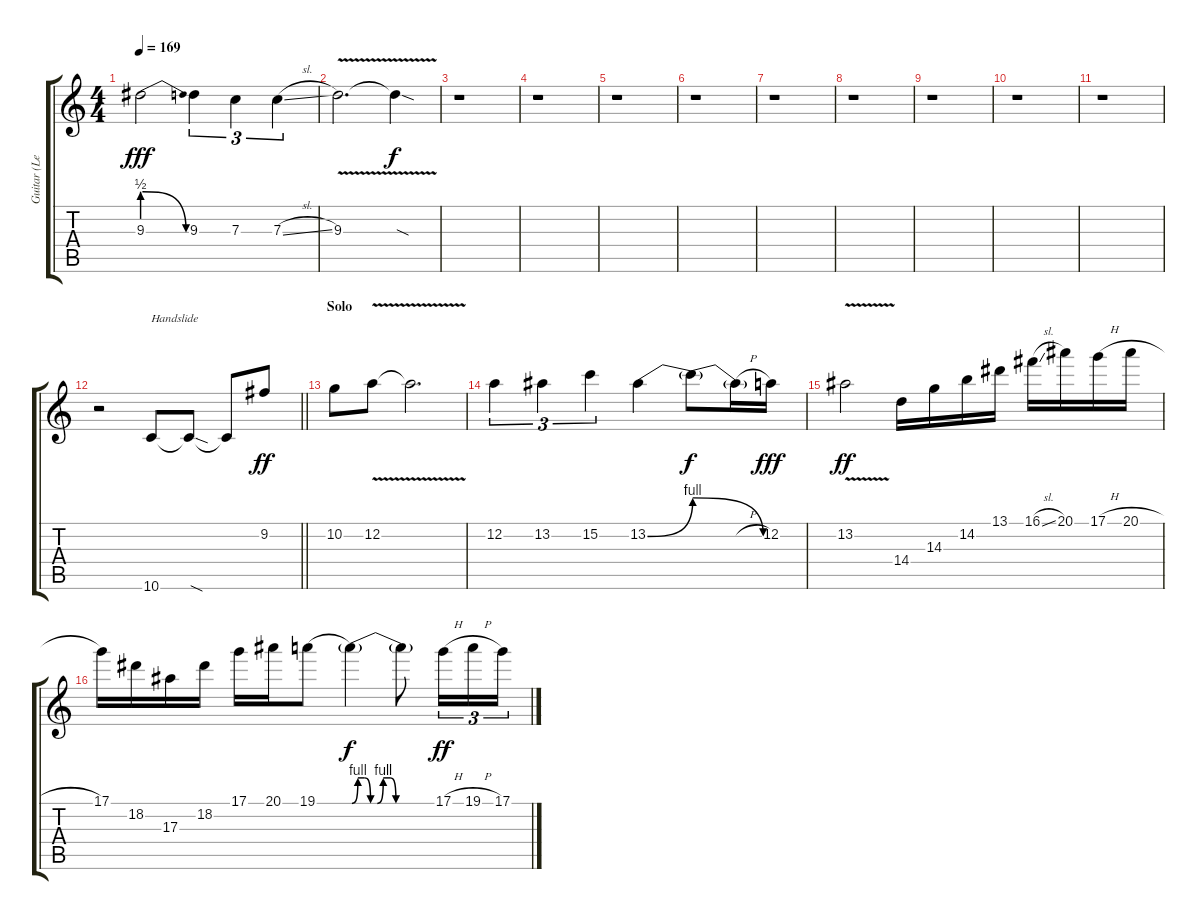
\track ("Guitar (Lead and Solo)" "Guitar (Le") {instrument overdrivenguitar}
\staff {score tabs}
\tuning (D4 A3 F3 C3 G2 D2) {hide}
\ts (4 4)
\tempo 169
\clef g2
\ks c
9.3{be (release 0 2 60 0) t}.2{dy fff} 9.3.4{tu (3 2)} 7.3.4{tu (3 2)} 7.3{sl}.4{tu (3 2)} |
9.3{v}.2{d} 9.3{sod t}.4{dy f} |
r.1 |
r.1 |
r.1 |
r.1 |
r.1 |
r.1 |
r.1 |
r.1 |
r.1 |
\barLineRight lightlight
r.2 10.6.8{txt "Handslide"} 10.6{sod t}.8 10.6{t}.8 9.2.8{dy ff} |
\section ("" "Solo")
10.2.8 12.2{v}.8 12.2{t}.2{d} |
12.2.4{tu (3 2)} 13.2.4{tu (3 2)} 15.2.4{tu (3 2)} 13.2{be (bend 0 0 60 4)}.4 13.2{be (release 0 4 60 0) t}.8{dy f} 13.2{h t}.16 12.2.16{dy fff} |
13.2{v}.2{dy ff} 14.4.16 14.3.16 14.2.16 13.1.16 16.1{sl}.16 20.1.16 17.1{h}.16 20.1{h}.16 |
17.1.16 18.2.16 17.3.16 18.2.16 17.1.16 20.1.16 19.1{be (hold 0 0 60 0)}.8 19.1{be (custom 0 0 7 4 15 4 22 0 30 0 37 4 45 4 52 0 60 0) t}.4{dy f} 19.1{be (hold 0 0 60 0) t}.8 17.1{h}.16{tu (3 2) dy ff} 19.1{h}.16{tu (3 2)} 17.1.16{tu (3 2)}
